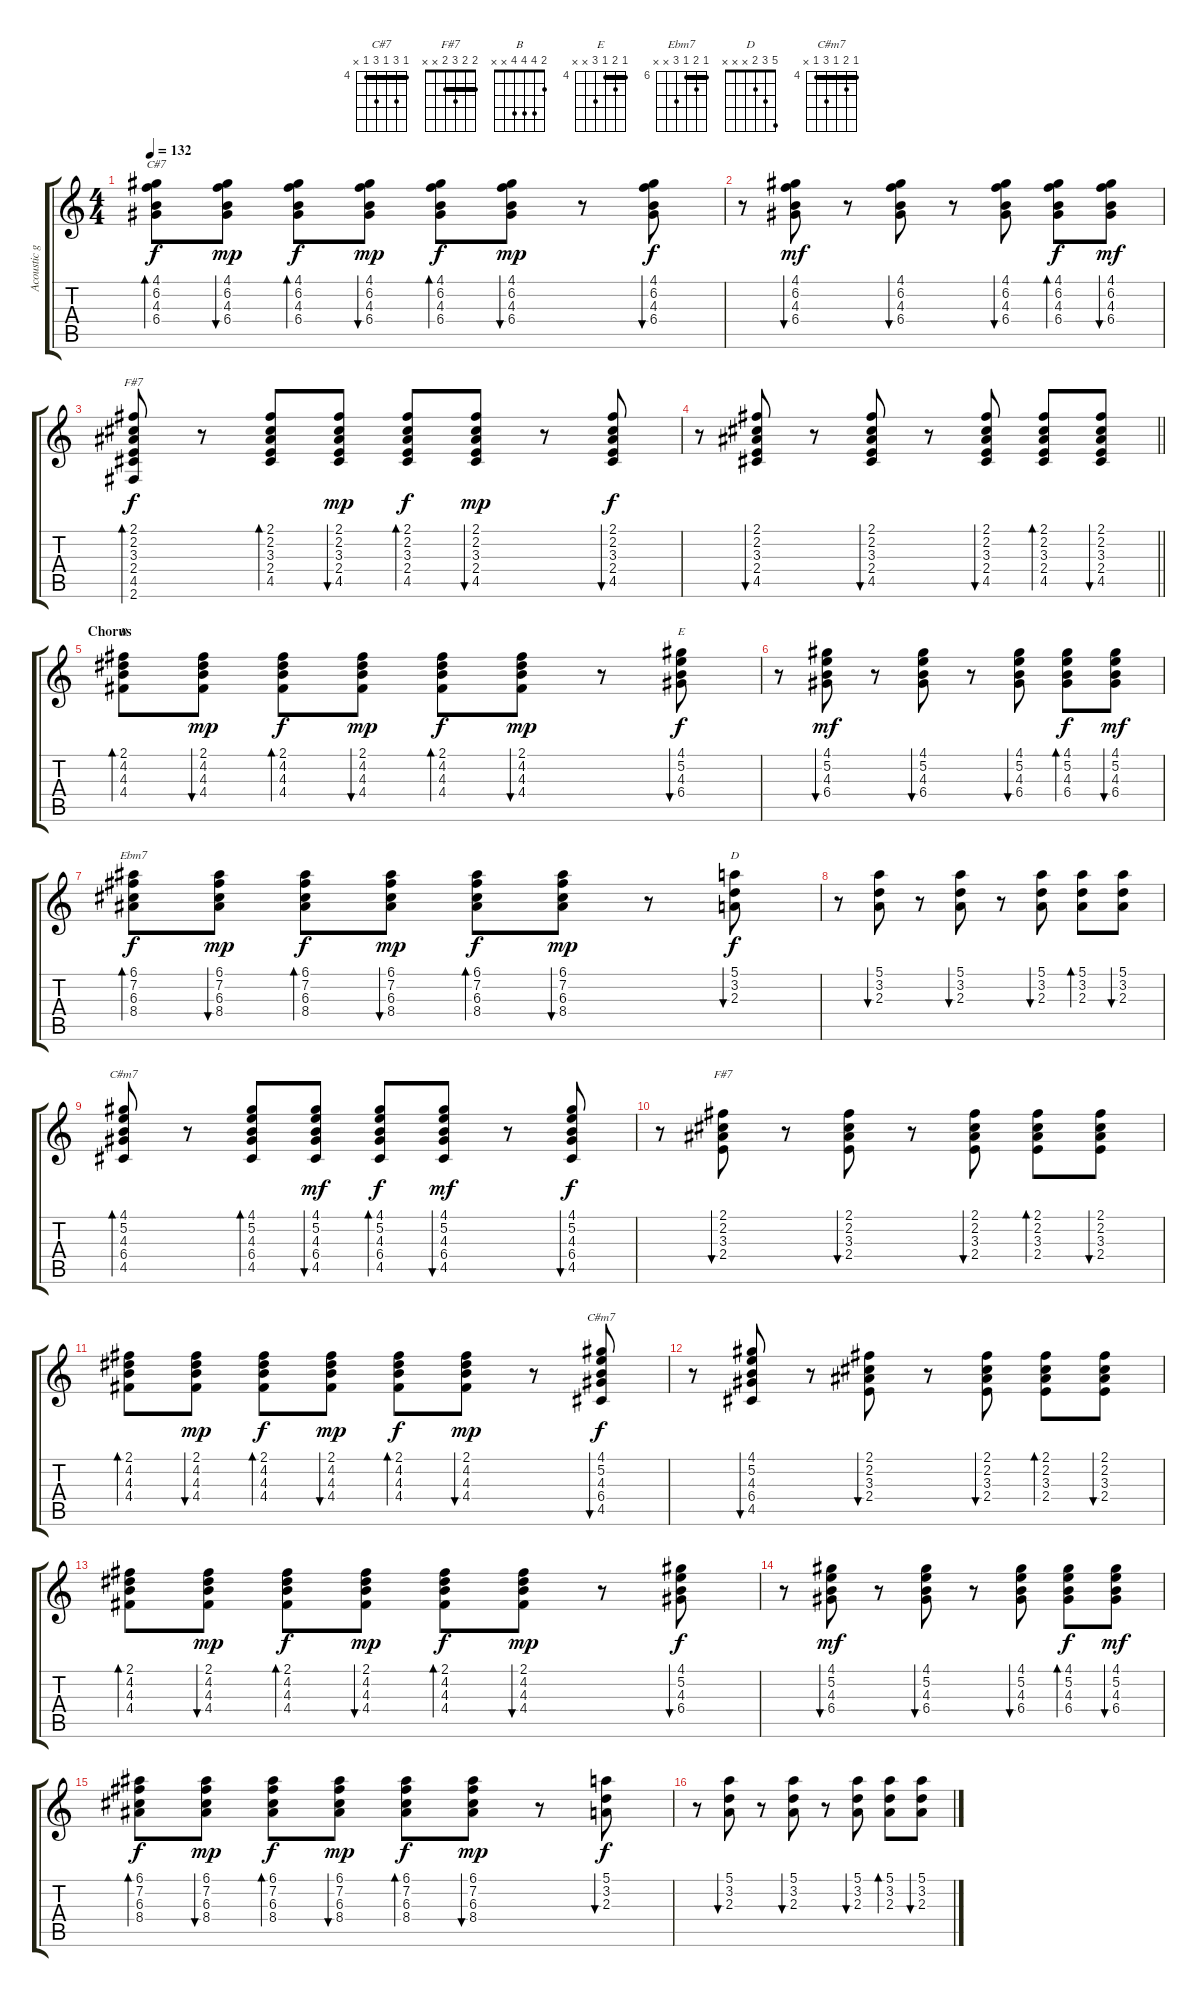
\track ("Acoustic guitar" "Acoustic g") {instrument acousticguitarnylon}
\staff {score tabs}
\tuning (E4 B3 G3 D3 A2 E2) {hide}
\chord ("C#7" 4 6 4 6 4 x) {firstfret 4 barre 4}
\chord ("F#7" 2 2 3 2 4 2) {barre 2}
\chord ("B" 2 4 4 4 x x)
\chord ("E" 4 5 4 6 x x) {firstfret 4 barre 4}
\chord ("Ebm7" 6 7 6 8 x x) {firstfret 6 barre 6}
\chord ("D" 5 3 2 x x x)
\chord ("C#m7" 4 5 4 6 x x) {firstfret 4 barre 4}
\chord ("F#7" 2 2 3 2 x x) {barre 2}
\chord ("C#m7" 4 5 4 6 4 x) {firstfret 4 barre 4}
\ts (4 4)
\tempo 132
\clef g2
\ks c
(4.1 6.2 4.3 6.4).8{bd 60 ch "C#7" dy f} (4.1 6.2 4.3 6.4).8{bu 60 dy mp} (4.1 6.2 4.3 6.4).8{bd 60 dy f} (4.1 6.2 4.3 6.4).8{bu 60 dy mp} (4.1 6.2 4.3 6.4).8{bd 60 dy f} (4.1 6.2 4.3 6.4).8{bu 60 dy mp} r.8 (4.1 6.2 4.3 6.4).8{bu 60 dy f} |
r.8 (4.1 6.2 4.3 6.4).8{bu 60 dy mf} r.8 (4.1 6.2 4.3 6.4).8{bu 60} r.8 (4.1 6.2 4.3 6.4).8{bu 60} (4.1 6.2 4.3 6.4).8{bd 60 dy f} (4.1 6.2 4.3 6.4).8{bu 60 dy mf} |
(2.1 2.2 3.3 2.4 4.5 2.6).8{bd 60 ch "F#7" dy f} r.8 (2.1 2.2 3.3 2.4 4.5).8{bd 60} (2.1 2.2 3.3 2.4 4.5).8{bu 60 dy mp} (2.1 2.2 3.3 2.4 4.5).8{bd 60 dy f} (2.1 2.2 3.3 2.4 4.5).8{bu 60 dy mp} r.8 (2.1 2.2 3.3 2.4 4.5).8{bu 60 dy f} |
\barLineRight lightlight
r.8 (2.1 2.2 3.3 2.4 4.5).8{bu 60} r.8 (2.1 2.2 3.3 2.4 4.5).8{bu 60} r.8 (2.1 2.2 3.3 2.4 4.5).8{bu 60} (2.1 2.2 3.3 2.4 4.5).8{bd 60} (2.1 2.2 3.3 2.4 4.5).8{bu 60} |
\section ("" "Chorus")
(2.1 4.2 4.3 4.4).8{bd 60 ch "B"} (2.1 4.2 4.3 4.4).8{bu 60 dy mp} (2.1 4.2 4.3 4.4).8{bd 60 dy f} (2.1 4.2 4.3 4.4).8{bu 60 dy mp} (2.1 4.2 4.3 4.4).8{bd 60 dy f} (2.1 4.2 4.3 4.4).8{bu 60 dy mp} r.8 (4.1 5.2 4.3 6.4).8{bu 60 ch "E" dy f} |
r.8 (4.1 5.2 4.3 6.4).8{bu 60 dy mf} r.8 (4.1 5.2 4.3 6.4).8{bu 60} r.8 (4.1 5.2 4.3 6.4).8{bu 60} (4.1 5.2 4.3 6.4).8{bd 60 dy f} (4.1 5.2 4.3 6.4).8{bu 60 dy mf} |
(6.1 7.2 6.3 8.4).8{bd 60 ch "Ebm7" dy f} (6.1 7.2 6.3 8.4).8{bu 60 dy mp} (6.1 7.2 6.3 8.4).8{bd 60 dy f} (6.1 7.2 6.3 8.4).8{bu 60 dy mp} (6.1 7.2 6.3 8.4).8{bd 60 dy f} (6.1 7.2 6.3 8.4).8{bu 60 dy mp} r.8 (5.1 3.2 2.3).8{bu 60 ch "D" dy f} |
r.8 (5.1 3.2 2.3).8{bu 60} r.8 (5.1 3.2 2.3).8{bu 60} r.8 (5.1 3.2 2.3).8{bu 60} (5.1 3.2 2.3).8{bd 60} (5.1 3.2 2.3).8{bu 60} |
(4.1 5.2 4.3 6.4 4.5).8{bd 60 ch "C#m7"} r.8 (4.1 5.2 4.3 6.4 4.5).8{bd 60} (4.1 5.2 4.3 6.4 4.5).8{bu 60 dy mf} (4.1 5.2 4.3 6.4 4.5).8{bd 60 dy f} (4.1 5.2 4.3 6.4 4.5).8{bu 60 dy mf} r.8 (4.1 5.2 4.3 6.4 4.5).8{bu 60 dy f} |
r.8 (2.1 2.2 3.3 2.4).8{bu 60 ch "F#7"} r.8 (2.1 2.2 3.3 2.4).8{bu 60} r.8 (2.1 2.2 3.3 2.4).8{bu 60} (2.1 2.2 3.3 2.4).8{bd 60} (2.1 2.2 3.3 2.4).8{bu 60} |
(2.1 4.2 4.3 4.4).8{bd 60} (2.1 4.2 4.3 4.4).8{bu 60 dy mp} (2.1 4.2 4.3 4.4).8{bd 60 dy f} (2.1 4.2 4.3 4.4).8{bu 60 dy mp} (2.1 4.2 4.3 4.4).8{bd 60 dy f} (2.1 4.2 4.3 4.4).8{bu 60 dy mp} r.8 (4.1 5.2 4.3 6.4 4.5).8{bu 60 ch "C#m7" dy f} |
r.8 (4.1 5.2 4.3 6.4 4.5).8{bu 60} r.8 (2.1 2.2 3.3 2.4).8{bu 60} r.8 (2.1 2.2 3.3 2.4).8{bu 60} (2.1 2.2 3.3 2.4).8{bd 60} (2.1 2.2 3.3 2.4).8{bu 60} |
(2.1 4.2 4.3 4.4).8{bd 60} (2.1 4.2 4.3 4.4).8{bu 60 dy mp} (2.1 4.2 4.3 4.4).8{bd 60 dy f} (2.1 4.2 4.3 4.4).8{bu 60 dy mp} (2.1 4.2 4.3 4.4).8{bd 60 dy f} (2.1 4.2 4.3 4.4).8{bu 60 dy mp} r.8 (4.1 5.2 4.3 6.4).8{bu 60 dy f} |
r.8 (4.1 5.2 4.3 6.4).8{bu 60 dy mf} r.8 (4.1 5.2 4.3 6.4).8{bu 60} r.8 (4.1 5.2 4.3 6.4).8{bu 60} (4.1 5.2 4.3 6.4).8{bd 60 dy f} (4.1 5.2 4.3 6.4).8{bu 60 dy mf} |
(6.1 7.2 6.3 8.4).8{bd 60 dy f} (6.1 7.2 6.3 8.4).8{bu 60 dy mp} (6.1 7.2 6.3 8.4).8{bd 60 dy f} (6.1 7.2 6.3 8.4).8{bu 60 dy mp} (6.1 7.2 6.3 8.4).8{bd 60 dy f} (6.1 7.2 6.3 8.4).8{bu 60 dy mp} r.8 (5.1 3.2 2.3).8{bu 60 dy f} |
r.8 (5.1 3.2 2.3).8{bu 60} r.8 (5.1 3.2 2.3).8{bu 60} r.8 (5.1 3.2 2.3).8{bu 60} (5.1 3.2 2.3).8{bd 60} (5.1 3.2 2.3).8{bu 60}
